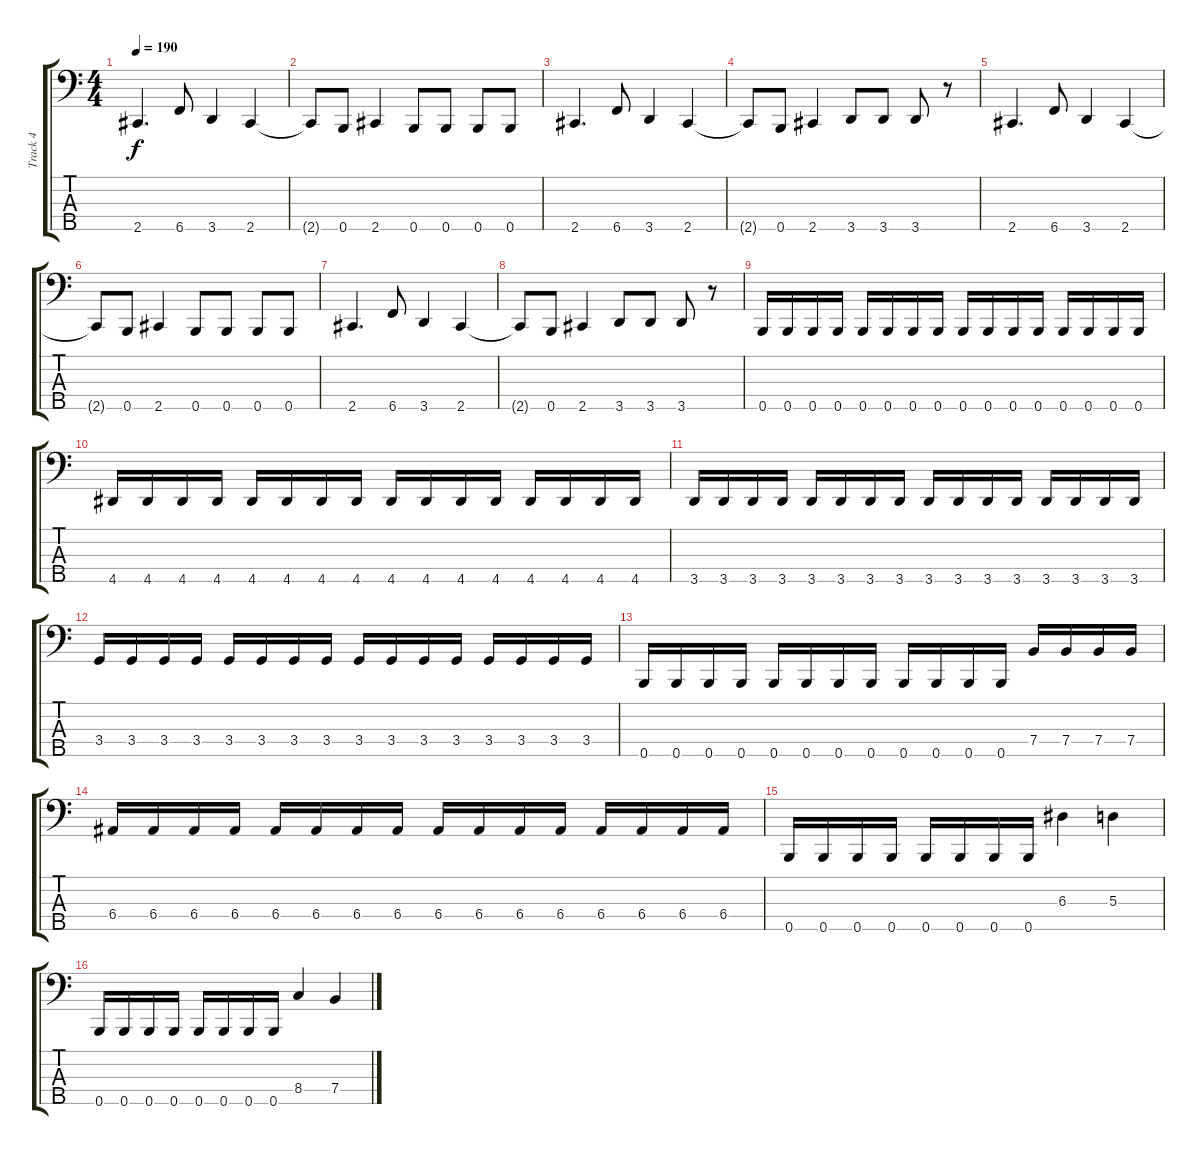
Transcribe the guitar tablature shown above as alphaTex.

\track ("Track 4" "Track 4") {instrument electricbassfinger}
\staff {score tabs}
\tuning (G2 D2 A1 E1 B0) {hide}
\ts (4 4)
\tempo 190
\clef f4
\ks c
2.5.4{d dy f} 6.5.8 3.5.4 2.5.4 |
2.5{t}.8 0.5.8 2.5.4 0.5.8 0.5.8 0.5.8 0.5.8 |
2.5.4{d} 6.5.8 3.5.4 2.5.4 |
2.5{t}.8 0.5.8 2.5.4 3.5.8 3.5.8 3.5.8 r.8 |
2.5.4{d} 6.5.8 3.5.4 2.5.4 |
2.5{t}.8 0.5.8 2.5.4 0.5.8 0.5.8 0.5.8 0.5.8 |
2.5.4{d} 6.5.8 3.5.4 2.5.4 |
2.5{t}.8 0.5.8 2.5.4 3.5.8 3.5.8 3.5.8 r.8 |
0.5.16 0.5.16 0.5.16 0.5.16 0.5.16 0.5.16 0.5.16 0.5.16 0.5.16 0.5.16 0.5.16 0.5.16 0.5.16 0.5.16 0.5.16 0.5.16 |
4.5.16 4.5.16 4.5.16 4.5.16 4.5.16 4.5.16 4.5.16 4.5.16 4.5.16 4.5.16 4.5.16 4.5.16 4.5.16 4.5.16 4.5.16 4.5.16 |
3.5.16 3.5.16 3.5.16 3.5.16 3.5.16 3.5.16 3.5.16 3.5.16 3.5.16 3.5.16 3.5.16 3.5.16 3.5.16 3.5.16 3.5.16 3.5.16 |
3.4.16 3.4.16 3.4.16 3.4.16 3.4.16 3.4.16 3.4.16 3.4.16 3.4.16 3.4.16 3.4.16 3.4.16 3.4.16 3.4.16 3.4.16 3.4.16 |
0.5.16 0.5.16 0.5.16 0.5.16 0.5.16 0.5.16 0.5.16 0.5.16 0.5.16 0.5.16 0.5.16 0.5.16 7.4.16 7.4.16 7.4.16 7.4.16 |
6.4.16 6.4.16 6.4.16 6.4.16 6.4.16 6.4.16 6.4.16 6.4.16 6.4.16 6.4.16 6.4.16 6.4.16 6.4.16 6.4.16 6.4.16 6.4.16 |
0.5.16 0.5.16 0.5.16 0.5.16 0.5.16 0.5.16 0.5.16 0.5.16 6.3.4 5.3.4 |
0.5.16 0.5.16 0.5.16 0.5.16 0.5.16 0.5.16 0.5.16 0.5.16 8.4.4 7.4.4
